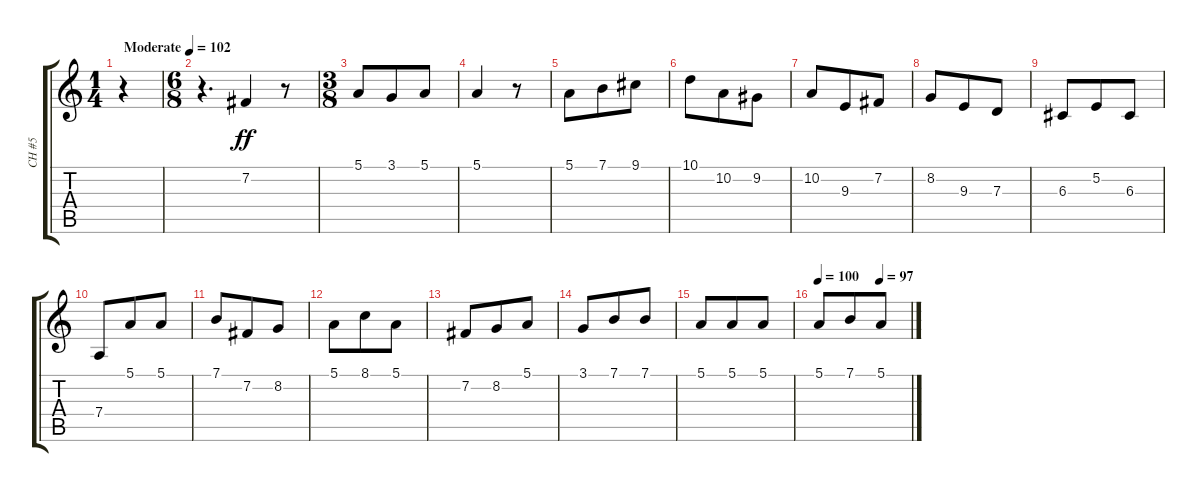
\track ("CH #5" "CH #5") {instrument stringensemble1}
\staff {score tabs}
\tuning (E4 B3 G3 D3 A2 E2) {hide}
\ts (1 4)
\tempo (102 "Moderate")
\clef g2
\ks c
r.4{dy ff instrument stringensemble1} |
\ts (6 8)
r.4{d} 7.2.4{balance 8} r.8 |
\ts (3 8)
5.1.8 3.1.8 5.1.8 |
5.1.4 r.8 |
5.1.8 7.1.8 9.1.8 |
10.1.8 10.2.8 9.2.8 |
10.2.8 9.3.8 7.2.8 |
8.2.8 9.3.8 7.3.8 |
6.3.8 5.2.8 6.3.8 |
7.4.8 5.1.8 5.1.8 |
7.1.8 7.2.8 8.2.8 |
5.1.8 8.1.8 5.1.8 |
7.2.8 8.2.8 5.1.8 |
3.1.8 7.1.8 7.1.8 |
5.1.8 5.1.8 5.1.8 |
\tempo 100
\tempo (97 0.6666666666666666)
5.1.8 7.1.8 5.1.8
